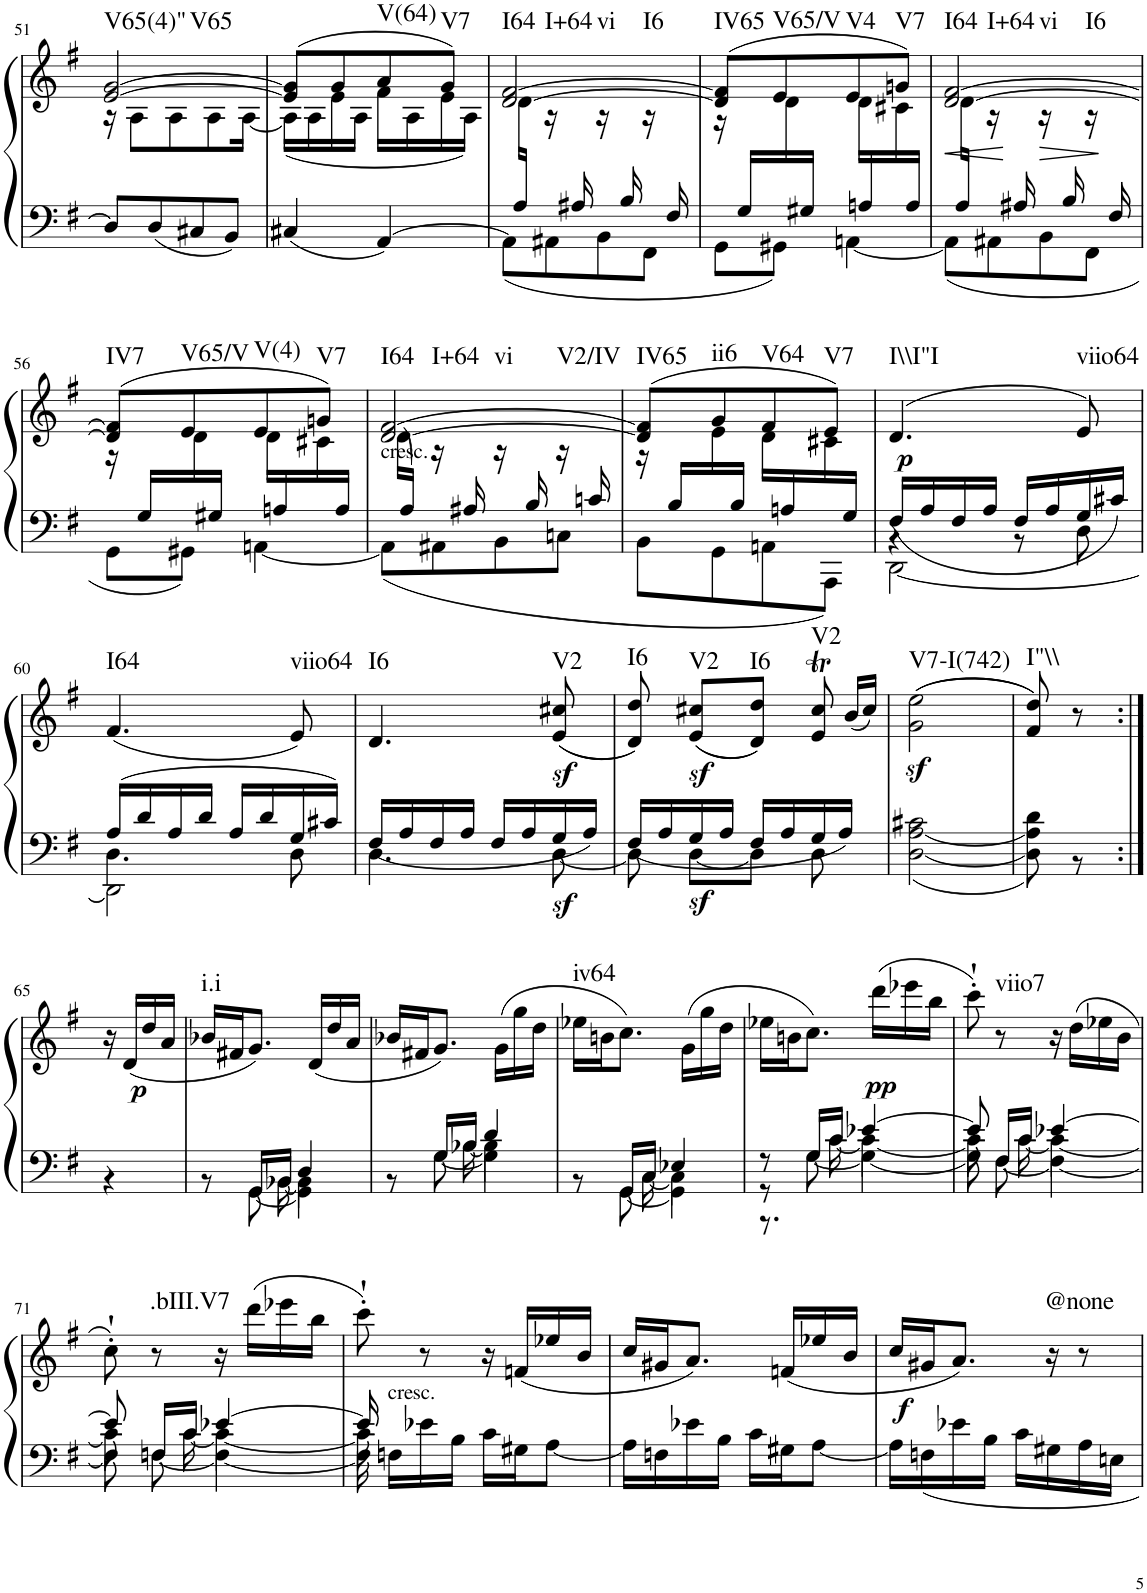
**kern	**kern	**dynam	**harte
*part1	*part1	*part1	*part1
*staff2	*staff1	*staff1/2	*
*I"Piano	*	*	*
*I'Pno	*	*	*
!!LO:PB:g=z
*clefF4	*clefG2	*	*
*k[f#]	*k[f#]	*	*
*G:	*G:	*	*
*M2/4	*M2/4	*	*
=51	=51	=51	=51
*^	*^	*	*
!	!	!	!	!	!LO:H:n=1:kt=V65(4)"
!	!	!	!	!	!LO:H:n=2:kt=V65
2ryy	8D/L]	[2e/ [2g/	16r	.	N N
.	.	.	8A\L	.	.
.	8D/	.	.	.	.
.	.	.	8A\	.	.
.	8C#X/	.	.	.	.
.	.	.	8A\	.	.
.	8BB/J	.	.	.	.
.	.	.	[16A\Jk	.	.
=52	=52	=52	=52	=52	=52
2ryy	4C#X/	(8e/] 8g/]L	(16A\LL]	.	.
.	.	.	16A\	.	.
.	.	8g/	16e\	.	.
.	.	.	16A\JJ	.	.
!	!	!	!	!	!LO:H:kt=V(64)
.	[4AA/	8a/	16f#\LL	.	N
.	.	.	16A\	.	.
!	!	!	!	!	!LO:H:kt=V7
.	.	8g/J)	16e\	.	N
.	.	.	16A\JJ)	.	.
=53	=53	=53	=53	=53	=53
*	*^	*	*	*	*
!	!	!	!	!	!	!LO:H:n=1:kt=I64
!	!	!	!	!	!	!LO:H:n=2:kt=I+64
!	!	!	!	!	!	!LO:H:n=3:kt=vi
!	!	!	!	!	!	!LO:H:n=4:kt=I6
16ryy	2ryy	8AA\L]	[2d/ [2f#/	(16d\LL	.	N N N N
16A/JJ)	.	.	.	16ryy	.	.
16ryy	.	8AA#X\	.	16r	.	.
16A#X/	.	.	.	16ryy	.	.
16ryy	.	8BB\	.	16r	.	.
16B/	.	.	.	16ryy	.	.
16ryy	.	8FF#\J	.	16r	.	.
16F#/	.	.	.	16ryy	.	.
=54	=54	=54	=54	=54	=54	=54
!	!	!	!	!	!	!LO:H:kt=IV65
16ryy	2ryy	8GG\L	(8d/] 8f#/]L	16r	.	N
16G/LL	.	.	.	16ryy	.	.
!	!	!	!	!	!	!LO:H:kt=V65/V
16ryy	.	8GG#X\J	8e/	16d\	.	N
16G#X/JJ	.	.	.	16ryy	.	.
!	!	!	!	!	!	!LO:H:kt=V4
16ryy	.	[4AAn\	8e/	16d\LL	.	N
16An/	.	.	.	16ryy	.	.
!	!	!	!	!	!	!LO:H:kt=V7
16ryy	.	.	8gn/J)	16c#X\	.	N
16A/JJ	.	.	.	16ryy	.	.
=55	=55	=55	=55	=55	=55	=55
!	!	!	!	!	!LO:HP:b	!LO:H:n=1:kt=I64
!	!	!	!	!	!	!LO:H:n=2:kt=I+64
!	!	!	!	!	!	!LO:H:n=3:kt=vi
!	!	!	!	!	!	!LO:H:n=4:kt=I6
16ryy	2ryy	8AA\L]	[2d/ [2f#/	(16d\LL	<	N N N N
16A/JJ)	.	.	.	16ryy	.	.
16ryy	.	8AA#X\	.	16r	.	.
16A#X/	.	.	.	16ryy	[	.
!	!	!	!	!	!LO:HP:b	!
16ryy	.	8BB\	.	16r	>	.
16B/	.	.	.	16ryy	.	.
16ryy	.	8FF#\J	.	16r	.	.
16F#/	.	.	.	16ryy	]	.
!!LO:LB:g=z	!!
=56	=56	=56	=56	=56	=56	=56
!	!	!	!	!	!	!LO:H:kt=IV7
16ryy	2ryy	8GG\L	(8d/] 8f#/]L	16r	.	N
16G/LL	.	.	.	16ryy	.	.
!	!	!	!	!	!	!LO:H:kt=V65/V
16ryy	.	8GG#X\J	8e/	16d\	.	N
16G#X/JJ	.	.	.	16ryy	.	.
!	!	!	!	!	!	!LO:H:kt=V(4)
16ryy	.	[4AAn\	8e/	16d\LL	.	N
16An/	.	.	.	16ryy	.	.
!	!	!	!	!	!	!LO:H:kt=V7
16ryy	.	.	8gn/J)	16c#X\	.	N
16A/JJ	.	.	.	16ryy	.	.
=57	=57	=57	=57	=57	=57	=57
!	!	!	!LO:TX:b:t=cresc.	!	!	!LO:H:n=1:kt=I64
!	!	!	!	!	!	!LO:H:n=2:kt=I+64
!	!	!	!	!	!	!LO:H:n=3:kt=vi
!	!	!	!	!	!	!LO:H:n=4:kt=V2/IV
16ryy	2ryy	8AA\L]	[2d/ [2f#/	(16d\LL	.	N N N N
16A/JJ)	.	.	.	16ryy	.	.
16ryy	.	8AA#X\	.	16r	.	.
16A#X/	.	.	.	16ryy	.	.
16ryy	.	8BB\	.	16r	.	.
16B/	.	.	.	16ryy	.	.
16ryy	.	8Cn\J	.	16r	.	.
16cn/	.	.	.	16ryy	.	.
=58	=58	=58	=58	=58	=58	=58
!	!	!	!	!	!	!LO:H:kt=IV65
16ryy	2ryy	8BB\L	(8d/] 8f#/]L	16r	.	N
16B/LL	.	.	.	16ryy	.	.
!	!	!	!	!	!	!LO:H:kt=ii6
16ryy	.	8GG\	8g/	16e\	.	N
16B/JJ	.	.	.	16ryy	.	.
!	!	!	!	!	!	!LO:H:kt=V64
16ryy	.	8AAn\	8f#/	16d\LL	.	N
16An/	.	.	.	16ryy	.	.
!	!	!	!	!	!	!LO:H:kt=V7
16ryy	.	8AAA\J	8e/J)	16c#X\	.	N
16G/JJ	.	.	.	16ryy	.	.
=59	=59	=59	=59	=59	=59	=59
*	*	*^	*	*	*	*
!	!	!	!	!	!	!LO:DY:b	!LO:H:kt=I\\I"I
*	*	*	*	*v	*v	*	*
16F#/LL	2ryy	4r	[2DD\	(4.d/	p	N
16A/	.	.	.	.	.	.
16F#/	.	.	.	.	.	.
16A/JJ	.	.	.	.	.	.
16F#/LL	.	8r	.	.	.	.
16A/	.	.	.	.	.	.
!	!	!	!	!	!	!LO:H:kt=viio64
16G/	.	8D\	.	8e/)	.	N
16c#X/JJ	.	.	.	.	.	.
*	*	*v	*v	*	*	*
!!LO:LB:g=z
=60	=60	=60	=60	=60	=60
!	!	!	!	!	!LO:H:kt=I64
16A/LL	4.D\	2DD\]	(4.f#/	.	N
16d/	.	.	.	.	.
16A/	.	.	.	.	.
16d/JJ	.	.	.	.	.
16A/LL	.	.	.	.	.
16d/	.	.	.	.	.
!	!	!	!	!	!LO:H:kt=viio64
16G/	8D\	.	8e/)	.	N
16c#X/JJ	.	.	.	.	.
=61	=61	=61	=61	=61	=61
!	!	!	!	!	!LO:H:kt=I6
2ryy	16F#/LL	4.D\	4.d/	.	N
.	16A/	.	.	.	.
.	16F#/	.	.	.	.
.	16A/JJ	.	.	.	.
.	16F#/LL	.	.	.	.
.	16A/	.	.	.	.
!	!	!	!	!LO:DY:b=2	!
!	!	!	!	!LO:DY:n=1:b	!LO:H:kt=V2
.	16G/	[8D\	((8e/ 8cc#X/	sf sf	N
.	16A/JJ	.	.	.	.
=62	=62	=62	=62	=62	=62
*	*	*	*^	*	*
!	!	!	!	!	!	!LO:H:kt=I6
2ryy	16F#/LL	8D\]	8d/ 8dd/))	4ryy	.	N
.	16A/	.	.	.	.	.
!	!	!	!	!	!LO:DY:b=2	!
!	!	!	!	!	!LO:DY:n=1:b	!LO:H:kt=V2
.	16G/	[8D\L	((8e/ 8cc#X/L	.	sf sf	N
.	16A/JJ	.	.	.	.	.
*	*	*	*	*Xtuplet	*	*
!	!	!	!	!	!	!LO:H:kt=I6
.	16F#/LL	8D\J]	8d/ 8dd/J))	10.ryy	.	N
.	16A/	.	.	.	.	.
!	!	!	!	!	!	!LO:H:kt=V2
.	16G/	8D\	8e/T 8cc#/T	.	.	N
.	.	.	.	40dd	.	.
.	.	.	.	40cc#	.	.
.	16A/JJ	.	.	.	.	.
.	.	.	.	(40b/LL	.	.
.	.	.	.	40cc#/JJ)	.	.
5ryy	5ryy	5ryy	5ryy	5ryy	.	.
=63	=63	=63	=63	=63	=63	=63
!	!	!	!	!	!LO:DY:b	!LO:H:kt=V7-I(742)
*	*v	*v	*	*	*	*
*	*	*v	*v	*	*
2ryy	[2D\ [2A\ 2c#X\	((2g\ 2ee\	sf	N
=64	=64	=64	=64	=64
!	!	!	!	!LO:H:kt=I"\\
4ryy	8D\] 8A\] 8d\	8f#/ 8dd/))	.	N
.	8r	8r	.	.
!!LO:LB:g=z
=65:|!	=65:|!	=65:|!	=65:|!	=65:|!
4ryy	4r	16r	.	.
!	!	!	!LO:DY:b	!
.	.	(16d/LL	p	.
.	.	16dd/	.	.
.	.	16a/JJ	.	.
=66	=66	=66	=66	=66
*^	*^	*	*	*
!	!	!	!	!	!	!LO:H:kt=i.i
2ryy	8r	8ryy	8.ryy	16b-X/LL	.	N
.	.	.	.	16f#X/J	.	.
.	16GG/LL	[8GG\	.	8.g/J)	.	.
.	16BB-X/JJ	.	[16BB-\	.	.	.
.	4D/	4GG\]	4BB-\]	.	.	.
.	.	.	.	(16d/LL	.	.
.	.	.	.	16dd/	.	.
.	.	.	.	16a/JJ	.	.
=67	=67	=67	=67	=67	=67	=67
2ryy	8r	8ryy	8.ryy	16b-X/LL	.	.
.	.	.	.	16f#X/J	.	.
.	16G/LL	[8G\	.	8.g/J)	.	.
.	16B-X/JJ	.	[16B-\	.	.	.
.	4d/	4G\]	4B-\]	.	.	.
.	.	.	.	(16g\LL	.	.
.	.	.	.	16gg\	.	.
.	.	.	.	16dd\JJ	.	.
=68	=68	=68	=68	=68	=68	=68
!	!	!	!	!	!	!LO:H:kt=iv64
2ryy	8r	8ryy	8.ryy	16ee-X\LL	.	N
.	.	.	.	16bn\J	.	.
.	16GG/LL	[8GG\	.	8.cc\J)	.	.
.	16C/JJ	.	[16C\	.	.	.
.	4E-X/	4GG\]	4C\]	.	.	.
.	.	.	.	(16g\LL	.	.
.	.	.	.	16gg\	.	.
.	.	.	.	16dd\JJ	.	.
=69	=69	=69	=69	=69	=69	=69
2ryy	8r	8r	8.r	16ee-X\LL	.	.
.	.	.	.	16bn\J	.	.
.	16G/LL	[8G\	.	8.cc\J)	.	.
.	16c/JJ	.	[16c\	.	.	.
.	[4e-X/	4G\_	4c\_	.	.	.
!	!	!	!	!	!LO:DY:b	!
.	.	.	.	(16ddd\LL	pp	.
.	.	.	.	16eee-X\	.	.
.	.	.	.	16bb\JJ	.	.
=70	=70	=70	=70	=70	=70	=70
2ryy	8e-/]	8G\]	8c\]	8ccc'`\)	.	.
!	!	!	!	!	!	!LO:H:kt=viio7
.	16F#/LL	[8F#\	16ryy	8r	.	N
.	16c/JJ	.	[16c\	.	.	.
.	[4e-X/	4F#\_	4c\_	16r	.	.
.	.	.	.	(16dd\LL	.	.
.	.	.	.	16ee-X\	.	.
.	.	.	.	16b\JJ	.	.
!!LO:LB:g=z
=71	=71	=71	=71	=71	=71	=71
2ryy	8e-/]	8F#\]	8c\]	8cc'`\)	.	.
!	!	!	!	!	!	!LO:H:kt=.bIII.V7
.	16Fn/LL	[8F\	16ryy	8r	.	N
.	16c/JJ	.	[16c\	.	.	.
.	[4e-X/	4F\_	4c\_	16r	.	.
.	.	.	.	(16ddd\LL	.	.
.	.	.	.	16eee-X\	.	.
.	.	.	.	16bb\JJ	.	.
=72	=72	=72	=72	=72	=72	=72
2ryy	16e-/]	16F\]	16c\]	8ccc'`\)	.	.
!	!LO:TX:a:t=cresc.	!	!	!	!	!
.	16Fn\LL	4..ryy	4..ryy	.	.	.
.	16e-X\	.	.	8r	.	.
.	16B\JJ	.	.	.	.	.
.	16c\LL	.	.	16r	.	.
.	16G#X\J	.	.	(16fn/LL	.	.
.	[8A\J	.	.	16ee-X/	.	.
.	.	.	.	16b/JJ	.	.
*	*v	*v	*v	*	*	*
=73	=73	=73	=73	=73
2ryy	16A\LL]	16cc/LL	.	.
.	16Fn\	16g#X/J	.	.
.	16e-X\	8.a/J)	.	.
.	16B\JJ	.	.	.
.	16c\LL	.	.	.
.	16G#X\J	(16fn/LL	.	.
.	[8A\J	16ee-X/	.	.
.	.	16b/JJ	.	.
=74	=74	=74	=74	=74
!	!	!	!LO:DY:b	!
2ryy	16A\LL]	16cc/LL	f	.
.	16Fn\	16g#X/J	.	.
.	16e-X\	8.a/J)	.	.
.	16B\JJ	.	.	.
.	16c\LL	.	.	.
!	!	!	!	!LO:H:kt=@none
.	16G#X\	16r	.	N
.	16A\	8r	.	.
.	16En\JJ	.	.	.
*v	*v	*	*	*
=	=	=	=
*-	*-	*-	*-
